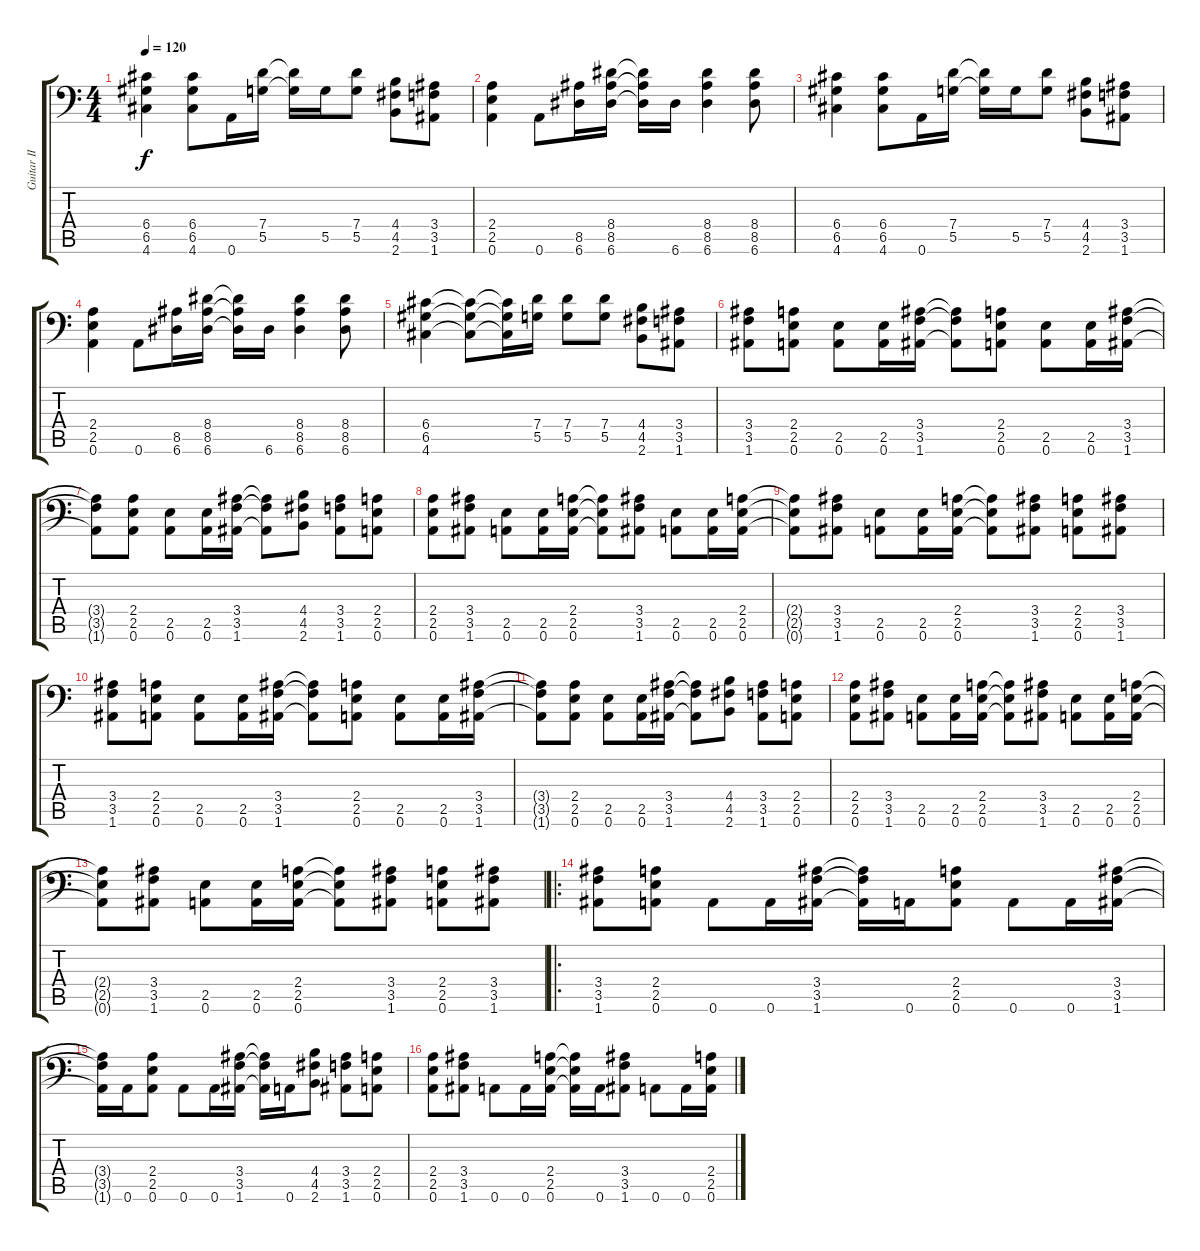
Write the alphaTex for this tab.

\track ("Guitar II" "Guitar II") {instrument distortionguitar}
\staff {score tabs}
\tuning (D4 A3 F3 G2 D2 A1) {hide}
\ts (4 4)
\tempo 120
\clef f4
\ks c
(6.4 6.5 4.6).4{dy f} (6.4 6.5 4.6).8 0.6.16 (7.4 5.5).16 (7.4{t} 5.5{t}).16 5.5.16 (7.4 5.5).8 (4.4 4.5 2.6).8 (3.4 3.5 1.6).8 |
(2.4 2.5 0.6).4 0.6.8 (8.5 6.6).16 (8.4 8.5 6.6).16 (8.4{t} 8.5{t} 6.6{t}).16 6.6.16 (8.4 8.5 6.6).4 (8.4 8.5 6.6).8 |
(6.4 6.5 4.6).4 (6.4 6.5 4.6).8 0.6.16 (7.4 5.5).16 (7.4{t} 5.5{t}).16 5.5.16 (7.4 5.5).8 (4.4 4.5 2.6).8 (3.4 3.5 1.6).8 |
(2.4 2.5 0.6).4 0.6.8 (8.5 6.6).16 (8.4 8.5 6.6).16 (8.4{t} 8.5{t} 6.6{t}).16 6.6.16 (8.4 8.5 6.6).4 (8.4 8.5 6.6).8 |
(6.4 6.5 4.6).4 (6.4{t} 6.5{t} 4.6{t}).8 (6.4{t} 6.5{t} 4.6{t}).16 (7.4 5.5).16 (7.4 5.5).8 (7.4 5.5).8 (4.4 4.5 2.6).8 (3.4 3.5 1.6).8 |
(3.4 3.5 1.6).8 (2.4 2.5 0.6).8 (2.5 0.6).8 (2.5 0.6).16 (3.4 3.5 1.6).16 (3.4{t} 3.5{t} 1.6{t}).8 (2.4 2.5 0.6).8 (2.5 0.6).8 (2.5 0.6).16 (3.4 3.5 1.6).16 |
(3.4{t} 3.5{t} 1.6{t}).8 (2.4 2.5 0.6).8 (2.5 0.6).8 (2.5 0.6).16 (3.4 3.5 1.6).16 (3.4{t} 3.5{t} 1.6{t}).8 (4.4 4.5 2.6).8 (3.4 3.5 1.6).8 (2.4 2.5 0.6).8 |
(2.4 2.5 0.6).8 (3.4 3.5 1.6).8 (2.5 0.6).8 (2.5 0.6).16 (2.4 2.5 0.6).16 (2.4{t} 2.5{t} 0.6{t}).8 (3.4 3.5 1.6).8 (2.5 0.6).8 (2.5 0.6).16 (2.4 2.5 0.6).16 |
(2.4{t} 2.5{t} 0.6{t}).8 (3.4 3.5 1.6).8 (2.5 0.6).8 (2.5 0.6).16 (2.4 2.5 0.6).16 (2.4{t} 2.5{t} 0.6{t}).8 (3.4 3.5 1.6).8 (2.4 2.5 0.6).8 (3.4 3.5 1.6).8 |
(3.4 3.5 1.6).8 (2.4 2.5 0.6).8 (2.5 0.6).8 (2.5 0.6).16 (3.4 3.5 1.6).16 (3.4{t} 3.5{t} 1.6{t}).8 (2.4 2.5 0.6).8 (2.5 0.6).8 (2.5 0.6).16 (3.4 3.5 1.6).16 |
(3.4{t} 3.5{t} 1.6{t}).8 (2.4 2.5 0.6).8 (2.5 0.6).8 (2.5 0.6).16 (3.4 3.5 1.6).16 (3.4{t} 3.5{t} 1.6{t}).8 (4.4 4.5 2.6).8 (3.4 3.5 1.6).8 (2.4 2.5 0.6).8 |
(2.4 2.5 0.6).8 (3.4 3.5 1.6).8 (2.5 0.6).8 (2.5 0.6).16 (2.4 2.5 0.6).16 (2.4{t} 2.5{t} 0.6{t}).8 (3.4 3.5 1.6).8 (2.5 0.6).8 (2.5 0.6).16 (2.4 2.5 0.6).16 |
(2.4{t} 2.5{t} 0.6{t}).8 (3.4 3.5 1.6).8 (2.5 0.6).8 (2.5 0.6).16 (2.4 2.5 0.6).16 (2.4{t} 2.5{t} 0.6{t}).8 (3.4 3.5 1.6).8 (2.4 2.5 0.6).8 (3.4 3.5 1.6).8 |
\ro
(3.4 3.5 1.6).8 (2.4 2.5 0.6).8 0.6.8 0.6.16 (3.4 3.5 1.6).16 (3.4{t} 3.5{t} 1.6{t}).16 0.6.16 (2.4 2.5 0.6).8 0.6.8 0.6.16 (3.4 3.5 1.6).16 |
(3.4{t} 3.5{t} 1.6{t}).16 0.6.16 (2.4 2.5 0.6).8 0.6.8 0.6.16 (3.4 3.5 1.6).16 (3.4{t} 3.5{t} 1.6{t}).16 0.6.16 (4.4 4.5 2.6).8 (3.4 3.5 1.6).8 (2.4 2.5 0.6).8 |
(2.4 2.5 0.6).8 (3.4 3.5 1.6).8 0.6.8 0.6.16 (2.4 2.5 0.6).16 (2.4{t} 2.5{t} 0.6{t}).16 0.6.16 (3.4 3.5 1.6).8 0.6.8 0.6.16 (2.4 2.5 0.6).16
